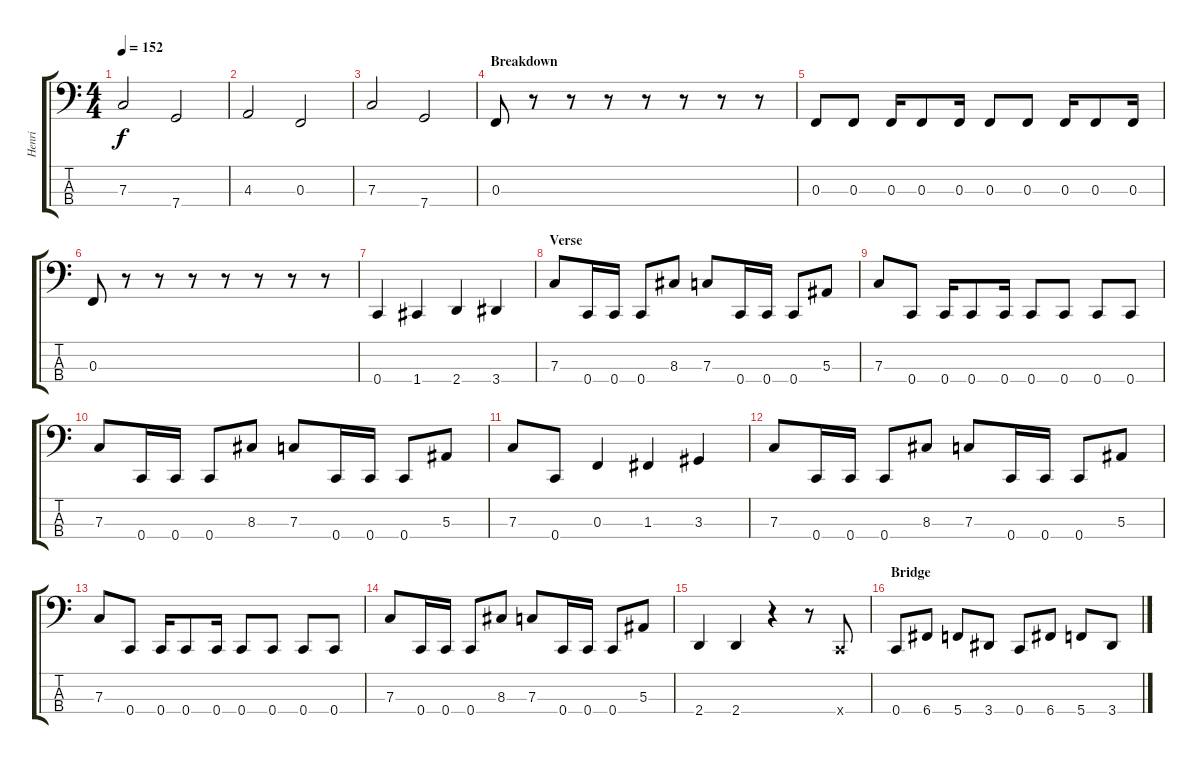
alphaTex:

\track ("Henri" "Henri") {instrument electricbasspick}
\staff {score tabs}
\tuning (Eb2 Bb1 F1 C1) {hide}
\ts (4 4)
\tempo 152
\clef f4
\ks c
7.3.2{dy f} 7.4.2 |
4.3.2 0.3.2 |
7.3.2 7.4.2 |
\section ("" "Breakdown")
0.3.8 r.8 r.8 r.8 r.8 r.8 r.8 r.8 |
0.3.8 0.3.8 0.3.16 0.3.8 0.3.16 0.3.8 0.3.8 0.3.16 0.3.8 0.3.16 |
0.3.8 r.8 r.8 r.8 r.8 r.8 r.8 r.8 |
0.4.4 1.4.4 2.4.4 3.4.4 |
\section ("" "Verse")
7.3.8 0.4.16 0.4.16 0.4.8 8.3.8 7.3.8 0.4.16 0.4.16 0.4.8 5.3.8 |
7.3.8 0.4.8 0.4.16 0.4.8 0.4.16 0.4.8 0.4.8 0.4.8 0.4.8 |
7.3.8 0.4.16 0.4.16 0.4.8 8.3.8 7.3.8 0.4.16 0.4.16 0.4.8 5.3.8 |
7.3.8 0.4.8 0.3.4 1.3.4 3.3.4 |
7.3.8 0.4.16 0.4.16 0.4.8 8.3.8 7.3.8 0.4.16 0.4.16 0.4.8 5.3.8 |
7.3.8 0.4.8 0.4.16 0.4.8 0.4.16 0.4.8 0.4.8 0.4.8 0.4.8 |
7.3.8 0.4.16 0.4.16 0.4.8 8.3.8 7.3.8 0.4.16 0.4.16 0.4.8 5.3.8 |
2.4.4 2.4.4 r.4 r.8 0.4{x}.8 |
\section ("" "Bridge")
0.4.8 6.4.8 5.4.8 3.4.8 0.4.8 6.4.8 5.4.8 3.4.8
